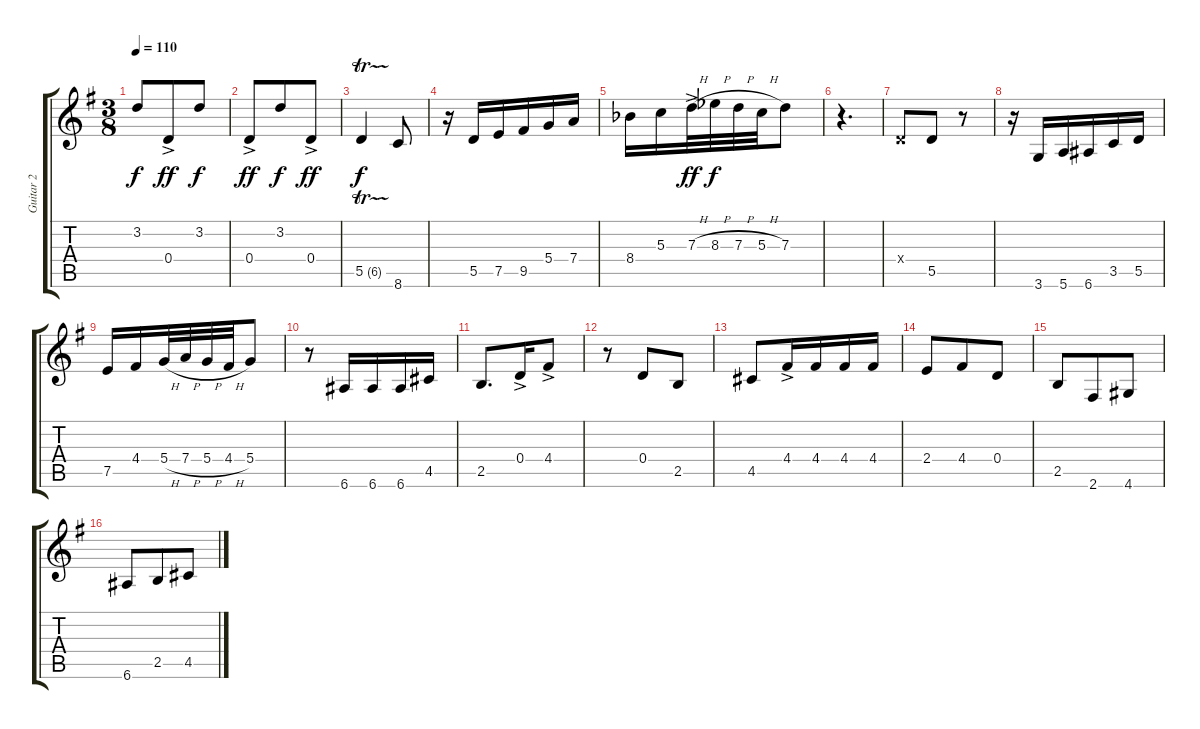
\track ("Guitar 2" "Guitar 2") {instrument acousticguitarnylon}
\staff {score tabs}
\tuning (E4 B3 G3 D3 A2 E2) {hide}
\ts (3 8)
\tempo 110
\clef g2
\ks g
3.2.8{dy f} 0.4{ac}.8{dy ff} 3.2.8{dy f} |
0.4{ac}.8{dy ff} 3.2.8{dy f} 0.4{ac}.8{dy ff} |
5.5{tr (6 16)}.4{dy f} 8.6.8 |
r.16 5.5.16 7.5.16 9.5.16{beam merge} 5.4.16 7.4.16 |
8.4{acc b}.16 5.3.16 7.3{h ac}.32{dy ff} 8.3{h acc b}.32{dy f} 7.3{h}.32 5.3{h}.32 7.3.8 |
r.4{d} |
0.4{x}.8 5.5.8 r.8 |
r.16 3.6.16 5.6.16 6.6.16{beam merge} 3.5.16 5.5.16 |
7.5.16 4.4.16 5.4{h}.32 7.4{h}.32 5.4{h}.32 4.4{h}.32 5.4.8 |
r.8 6.6.16 6.6.16 6.6.16 4.5.16 |
2.5.8{d} 0.4{ac}.16 4.4{ac}.8 |
r.8 0.4.8 2.5.8 |
4.5.8 4.4{ac}.16 4.4.16{beam merge} 4.4.16 4.4.16 |
2.4.8 4.4.8 0.4.8 |
2.5.8 2.6.8 4.6.8 |
6.6.8 2.5.8 4.5.8
